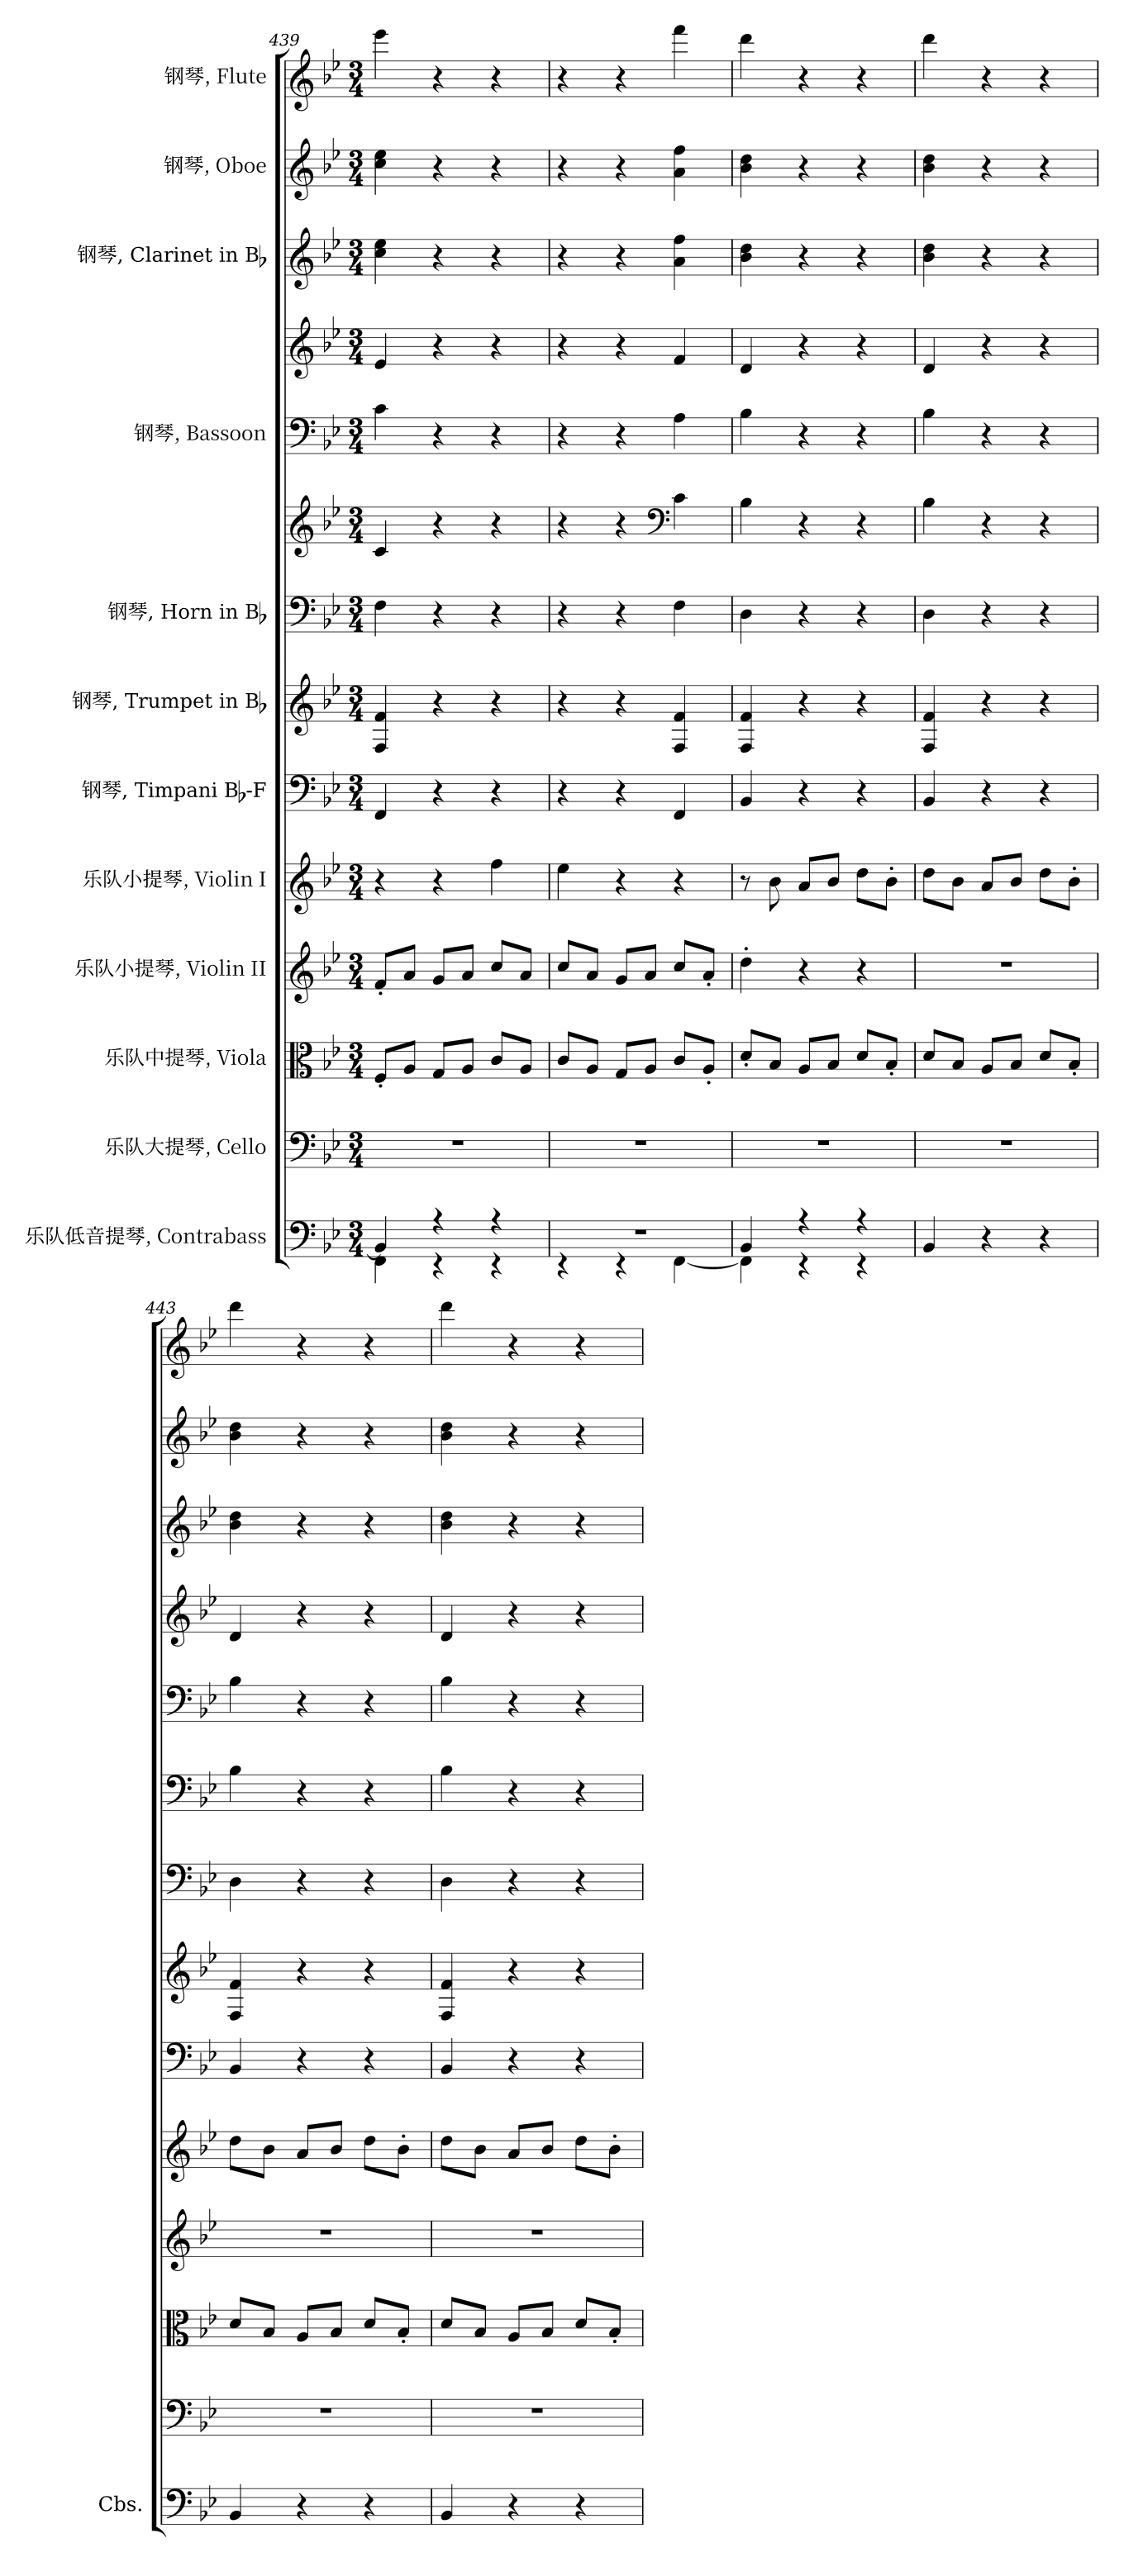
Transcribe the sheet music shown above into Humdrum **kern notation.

**kern	**kern	**kern	**kern	**kern	**kern	**kern	**kern	**kern	**kern	**kern	**kern	**kern	**kern
*part12	*part11	*part10	*part9	*part8	*part7	*part6	*part5	*part5	*part4	*part4	*part3	*part2	*part1
*staff14	*staff13	*staff12	*staff11	*staff10	*staff9	*staff8	*staff7	*staff6	*staff5	*staff4	*staff3	*staff2	*staff1
*I"乐队低音提琴, Contrabass	*I"乐队大提琴, Cello	*I"乐队中提琴, Viola	*I"乐队小提琴, Violin II	*I"乐队小提琴, Violin I	*I"钢琴, Timpani Bb-F	*I"钢琴, Trumpet in Bb	*I"钢琴, Horn in Bb	*	*I"钢琴, Bassoon	*	*I"钢琴, Clarinet in Bb	*I"钢琴, Oboe	*I"钢琴, Flute
*I'Cbs.	*	*	*	*	*	*	*	*	*	*	*	*	*
*clefF4	*clefF4	*clefC3	*clefG2	*clefG2	*clefF4	*clefG2	*clefF4	*clefG2	*clefF4	*clefG2	*clefG2	*clefG2	*clefG2
*ITrd7c12	*	*	*	*	*	*	*	*	*	*	*	*	*
*k[b-e-]	*k[b-e-]	*k[b-e-]	*k[b-e-]	*k[b-e-]	*k[b-e-]	*k[b-e-]	*k[b-e-]	*k[b-e-]	*k[b-e-]	*k[b-e-]	*k[b-e-]	*k[b-e-]	*k[b-e-]
*M3/4	*M3/4	*M3/4	*M3/4	*M3/4	*M3/4	*M3/4	*M3/4	*M3/4	*M3/4	*M3/4	*M3/4	*M3/4	*M3/4
=439	=439	=439	=439	=439	=439	=439	=439	=439	=439	=439	=439	=439	=439
*^	*	*	*	*	*	*	*	*	*	*	*	*	*
4BBB-/]	4FFF\	2.r	8F'/L	8f'/L	4r	4FF/	4F/ 4f/	4F\	4c/	4c\	4e-/	4cc\ 4ee-\	4cc\ 4ee-\	4eee-\
.	.	.	8A/J	8a/J	.	.	.	.	.	.	.	.	.	.
4r	4r	.	8G/L	8g/L	4r	4r	4r	4r	4r	4r	4r	4r	4r	4r
.	.	.	8A/J	8a/J	.	.	.	.	.	.	.	.	.	.
4r	4r	.	8c/L	8cc/L	4ff\	4r	4r	4r	4r	4r	4r	4r	4r	4r
.	.	.	8A/J	8a/J	.	.	.	.	.	.	.	.	.	.
=440	=440	=440	=440	=440	=440	=440	=440	=440	=440	=440	=440	=440	=440	=440
2.r	4r	2.r	8c/L	8cc/L	4ee-\	4r	4r	4r	4r	4r	4r	4r	4r	4r
.	.	.	8A/J	8a/J	.	.	.	.	.	.	.	.	.	.
.	4r	.	8G/L	8g/L	4r	4r	4r	4r	4r	4r	4r	4r	4r	4r
.	.	.	8A/J	8a/J	.	.	.	.	.	.	.	.	.	.
*	*	*	*	*	*	*	*	*	*clefF4	*	*	*	*	*
.	[4FFF\	.	8c/L	8cc/L	4r	4FF/	4F/ 4f/	4F\	4c\	4A\	4f/	4a\ 4ff\	4a\ 4ff\	4fff\
.	.	.	8A'/J	8a'/J	.	.	.	.	.	.	.	.	.	.
!!LO:PB:g=z
=441	=441	=441	=441	=441	=441	=441	=441	=441	=441	=441	=441	=441	=441	=441
4BBB-/	4FFF\]	2.r	8d'/L	4dd'\	8r	4BB-/	4F/ 4f/	4D\	4B-\	4B-\	4d/	4b-\ 4dd\	4b-\ 4dd\	4ddd\
.	.	.	8B-/J	.	8b-\	.	.	.	.	.	.	.	.	.
4r	4r	.	8A/L	4r	8a/L	4r	4r	4r	4r	4r	4r	4r	4r	4r
.	.	.	8B-/J	.	8b-/J	.	.	.	.	.	.	.	.	.
4r	4r	.	8d/L	4r	8dd\L	4r	4r	4r	4r	4r	4r	4r	4r	4r
.	.	.	8B-'/J	.	8b-'\J	.	.	.	.	.	.	.	.	.
*v	*v	*	*	*	*	*	*	*	*	*	*	*	*	*
=442	=442	=442	=442	=442	=442	=442	=442	=442	=442	=442	=442	=442	=442
4BBB-/	2.r	8d/L	2.r	8dd\L	4BB-/	4F/ 4f/	4D\	4B-\	4B-\	4d/	4b-\ 4dd\	4b-\ 4dd\	4ddd\
.	.	8B-/J	.	8b-\J	.	.	.	.	.	.	.	.	.
4r	.	8A/L	.	8a/L	4r	4r	4r	4r	4r	4r	4r	4r	4r
.	.	8B-/J	.	8b-/J	.	.	.	.	.	.	.	.	.
4r	.	8d/L	.	8dd\L	4r	4r	4r	4r	4r	4r	4r	4r	4r
.	.	8B-'/J	.	8b-'\J	.	.	.	.	.	.	.	.	.
=443	=443	=443	=443	=443	=443	=443	=443	=443	=443	=443	=443	=443	=443
4BBB-/	2.r	8d/L	2.r	8dd\L	4BB-/	4F/ 4f/	4D\	4B-\	4B-\	4d/	4b-\ 4dd\	4b-\ 4dd\	4ddd\
.	.	8B-/J	.	8b-\J	.	.	.	.	.	.	.	.	.
4r	.	8A/L	.	8a/L	4r	4r	4r	4r	4r	4r	4r	4r	4r
.	.	8B-/J	.	8b-/J	.	.	.	.	.	.	.	.	.
4r	.	8d/L	.	8dd\L	4r	4r	4r	4r	4r	4r	4r	4r	4r
.	.	8B-'/J	.	8b-'\J	.	.	.	.	.	.	.	.	.
=444	=444	=444	=444	=444	=444	=444	=444	=444	=444	=444	=444	=444	=444
4BBB-/	2.r	8d/L	2.r	8dd\L	4BB-/	4F/ 4f/	4D\	4B-\	4B-\	4d/	4b-\ 4dd\	4b-\ 4dd\	4ddd\
.	.	8B-/J	.	8b-\J	.	.	.	.	.	.	.	.	.
4r	.	8A/L	.	8a/L	4r	4r	4r	4r	4r	4r	4r	4r	4r
.	.	8B-/J	.	8b-/J	.	.	.	.	.	.	.	.	.
4r	.	8d/L	.	8dd\L	4r	4r	4r	4r	4r	4r	4r	4r	4r
.	.	8B-'/J	.	8b-'\J	.	.	.	.	.	.	.	.	.
=	=	=	=	=	=	=	=	=	=	=	=	=	=
*-	*-	*-	*-	*-	*-	*-	*-	*-	*-	*-	*-	*-	*-
